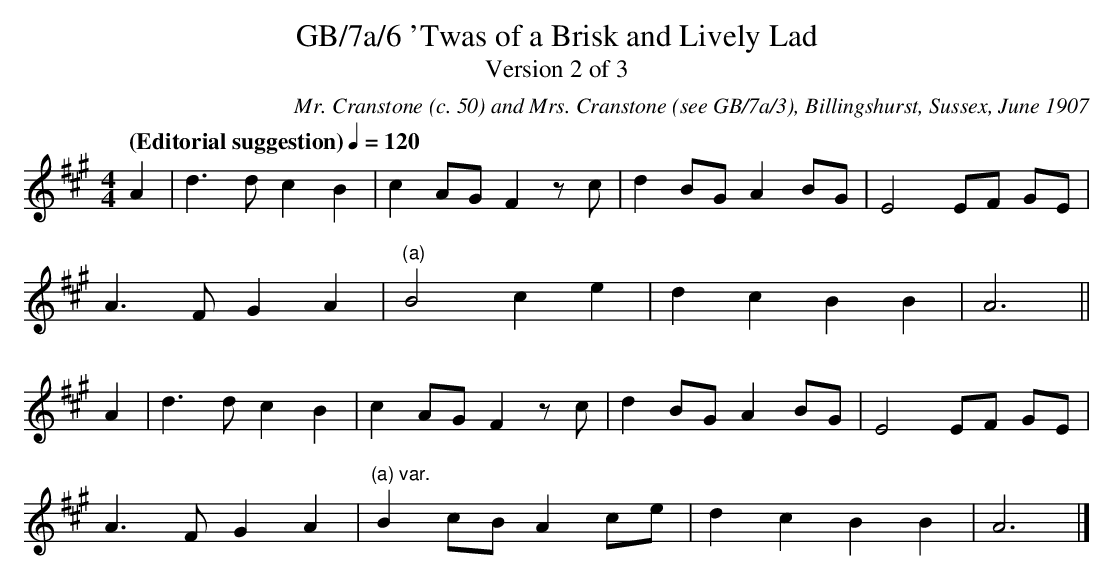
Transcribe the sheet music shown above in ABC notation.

X:1
T:GB/7a/6 'Twas of a Brisk and Lively Lad
T:Version 2 of 3
C:Mr. Cranstone (c. 50) and Mrs. Cranstone (see GB/7a/3), Billingshurst, Sussex, June 1907
L:1/8
Q:"(Editorial suggestion)" 1/4=120
M:4/4
K:A
A2 | d3 d c2 B2 | c2 AG F2 z c | d2 BG A2 BG | E4 EF GE |
A3 F G2 A2 |"^(a)" B4 c2 e2 | d2 c2 B2 B2 | A6 ||
A2 | d3 d c2 B2 | c2 AG F2 z c | d2 BG A2 BG | E4 EF GE |
A3 F G2 A2 |"^(a) var." B2 cB A2 ce | d2 c2 B2 B2 | A6 |]
